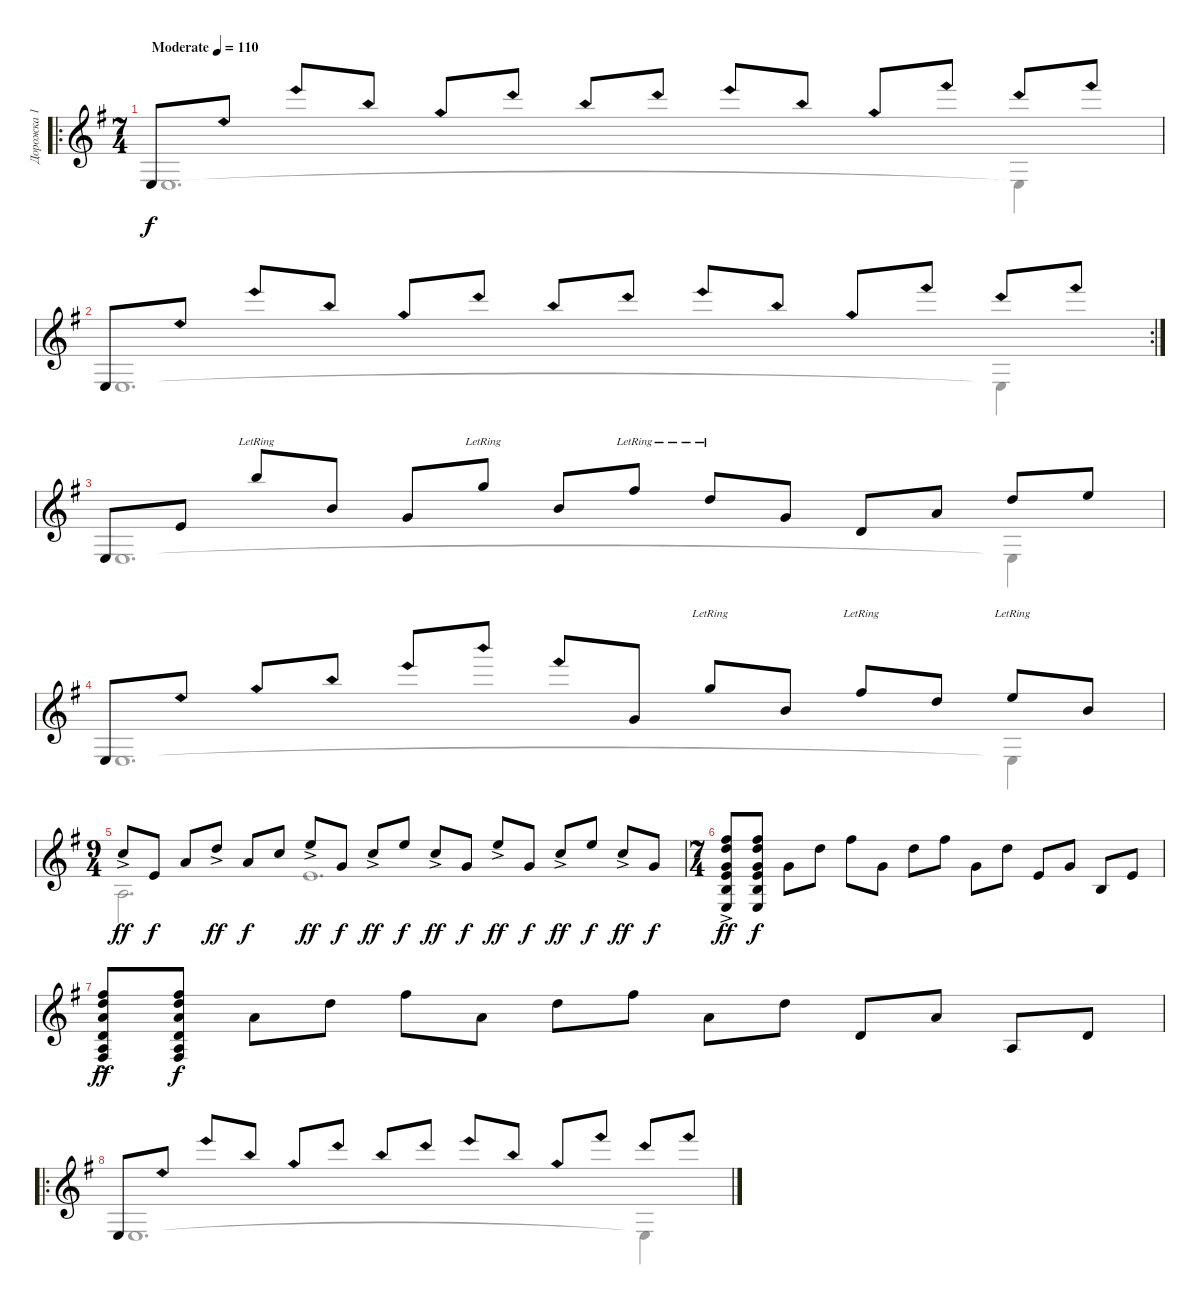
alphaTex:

\track ("Дорожка 1" "Дорожка 1") {instrument acousticguitarnylon}
\staff {score}
\tuning (E4 B3 G3 D3 A2 E2) {hide}
\voice
\ro
\ts (7 4)
\tempo (110 "Moderate")
\clef g2
\ks eminor
0.6.8{dy f instrument acousticguitarnylon} 7.5{nh}.8 12.1{nh}.8 12.2{nh}.8 12.3{nh}.8 7.3{nh}.8 12.2{nh}.8 7.3{nh}.8 12.1{nh}.8 12.2{nh}.8 12.3{nh}.8 7.2{nh}.8 7.3{nh}.8 7.2{nh}.8 |
\rc 2
0.6.8 7.5{nh}.8 12.1{nh}.8 12.2{nh}.8 12.3{nh}.8 7.3{nh}.8 12.2{nh}.8 7.3{nh}.8 12.1{nh}.8 12.2{nh}.8 12.3{nh}.8 7.2{nh}.8 7.3{nh}.8 7.2{nh}.8 |
0.6.8 2.4.8 7.1{lr}.8 0.2.8 0.3.8 3.1{lr}.8 0.2.8 2.1{lr}.8 3.2{lr}.8 0.3.8 0.4.8 2.3.8 3.2.8 0.1.8 |
0.6.8 7.5{nh}.8 12.3{nh}.8 12.2{nh}.8 12.1{nh}.8 7.1{nh}.8 7.2{nh}.8 0.3.8 3.1{lr}.8 0.2.8 2.1{lr}.8 3.2.8 0.1{lr}.8 0.2.8 |
\ts (9 4)
1.2{ac}.8{dy ff} 2.4.8{dy f} 2.3.8 3.2{ac}.8{dy ff} 2.3.8{dy f} 1.2.8 0.1{ac}.8{dy ff} 0.3.8{dy f} 1.2{ac}.8{dy ff} 0.1.8{dy f} 1.2{ac}.8{dy ff} 0.3.8{dy f} 0.1{ac}.8{dy ff} 0.3.8{dy f} 1.2{ac}.8{dy ff} 0.1.8{dy f} 1.2{ac}.8{dy ff} 0.3.8{dy f} |
\ts (7 4)
(2.1{ac pm} 3.2{ac pm} 0.3{ac pm} 2.4{ac pm} 2.5{ac pm} 0.6{ac pm}).8{dy ff} (2.1{pm} 3.2{pm} 0.3{pm} 2.4{pm} 2.5{pm} 0.6{pm}).8{dy f} 0.3.8 3.2.8 2.1.8 0.3.8 3.2.8 2.1.8 0.3.8 3.2.8 2.4.8 0.3.8 2.5.8 2.4.8 |
(2.1{ac pm} 3.2{ac pm} 2.3{ac pm} 0.4{ac pm} 0.5{ac pm} 2.6{ac pm}).8{dy ff} (2.1{pm} 3.2{pm} 2.3{pm} 0.4{pm} 0.5{pm} 2.6{pm}).8{dy f} 2.3.8 3.2.8 2.1.8 2.3.8 3.2.8 2.1.8 2.3.8 3.2.8 0.4.8 2.3.8 0.5.8 0.4.8 |
\ro
0.6.8 7.5{nh}.8 12.1{nh}.8 12.2{nh}.8 12.3{nh}.8 7.3{nh}.8 12.2{nh}.8 7.3{nh}.8 12.1{nh}.8 12.2{nh}.8 12.3{nh}.8 7.2{nh}.8 7.3{nh}.8 7.2{nh}.8
\voice
\clef g2
\ottava regular
\simile none
\ks eminor
0.6.1{d dy f} 0.6{t}.4 |
0.6.1{d} 0.6{t}.4 |
0.6.1{d} 0.6{t}.4 |
0.6.1{d} 0.6{t}.4 |
0.5.2{d} 2.4.1{d} |
|
|
0.6.1{d} 0.6{t}.4
